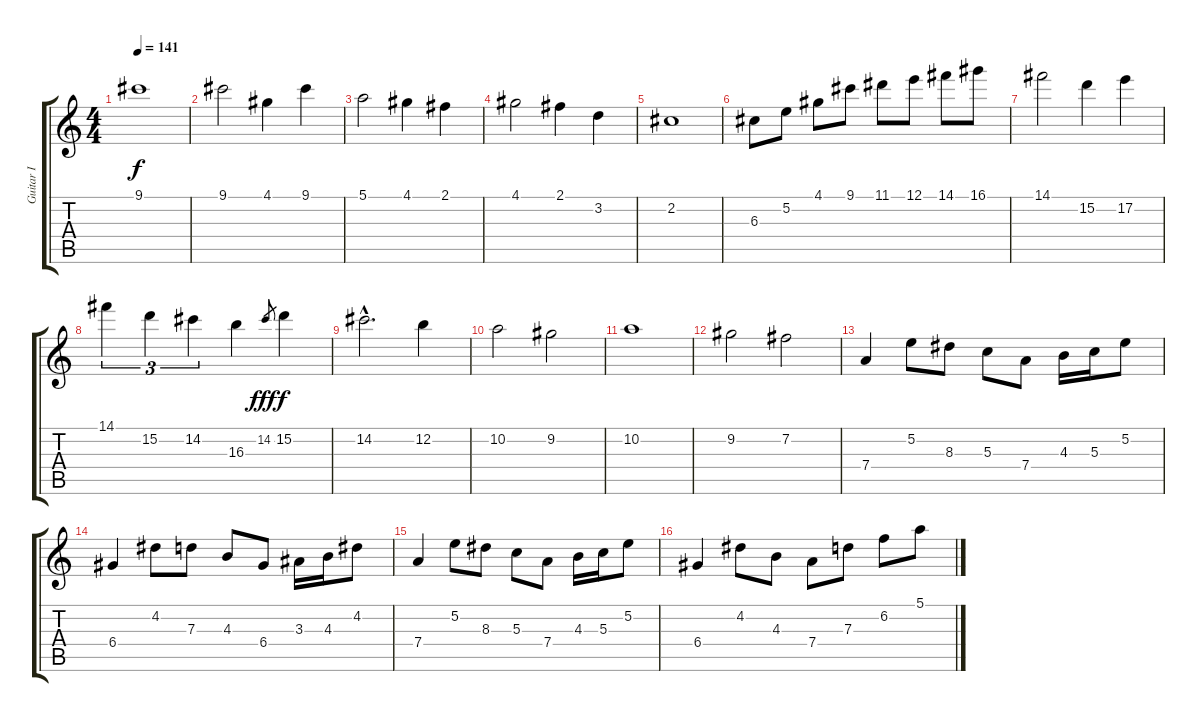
\track ("Guitar I" "Guitar I") {instrument distortionguitar}
\staff {score tabs}
\tuning (E4 B3 G3 D3 A2 E2) {hide}
\ts (4 4)
\tempo 141
\clef g2
\ks c
9.1.1{dy f} |
9.1.2 4.1.4 9.1.4 |
5.1.2 4.1.4 2.1.4 |
4.1.2 2.1.4 3.2.4 |
2.2.1 |
6.3.8 5.2.8 4.1.8 9.1.8 11.1.8 12.1.8 14.1.8 16.1.8 |
14.1.2 15.2.4 17.2.4 |
14.1.4{tu (3 2)} 15.2.4{tu (3 2)} 14.2.4{tu (3 2)} 16.3.4 14.2.8{gr dy fff} 15.2.4{dy f} |
14.2{hac}.2{d} 12.2.4 |
10.2.2 9.2.2 |
10.2.1 |
9.2.2 7.2.2 |
7.4.4{volume 13} 5.2.8 8.3.8 5.3.8 7.4.8 4.3.16 5.3.16 5.2.8 |
6.4.4 4.2.8 7.3.8 4.3.8 6.4.8 3.3.16 4.3.16 4.2.8 |
7.4.4 5.2.8 8.3.8 5.3.8 7.4.8 4.3.16 5.3.16 5.2.8 |
6.4.4 4.2.8 4.3.8 7.4.8 7.3.8 6.2.8 5.1.8
